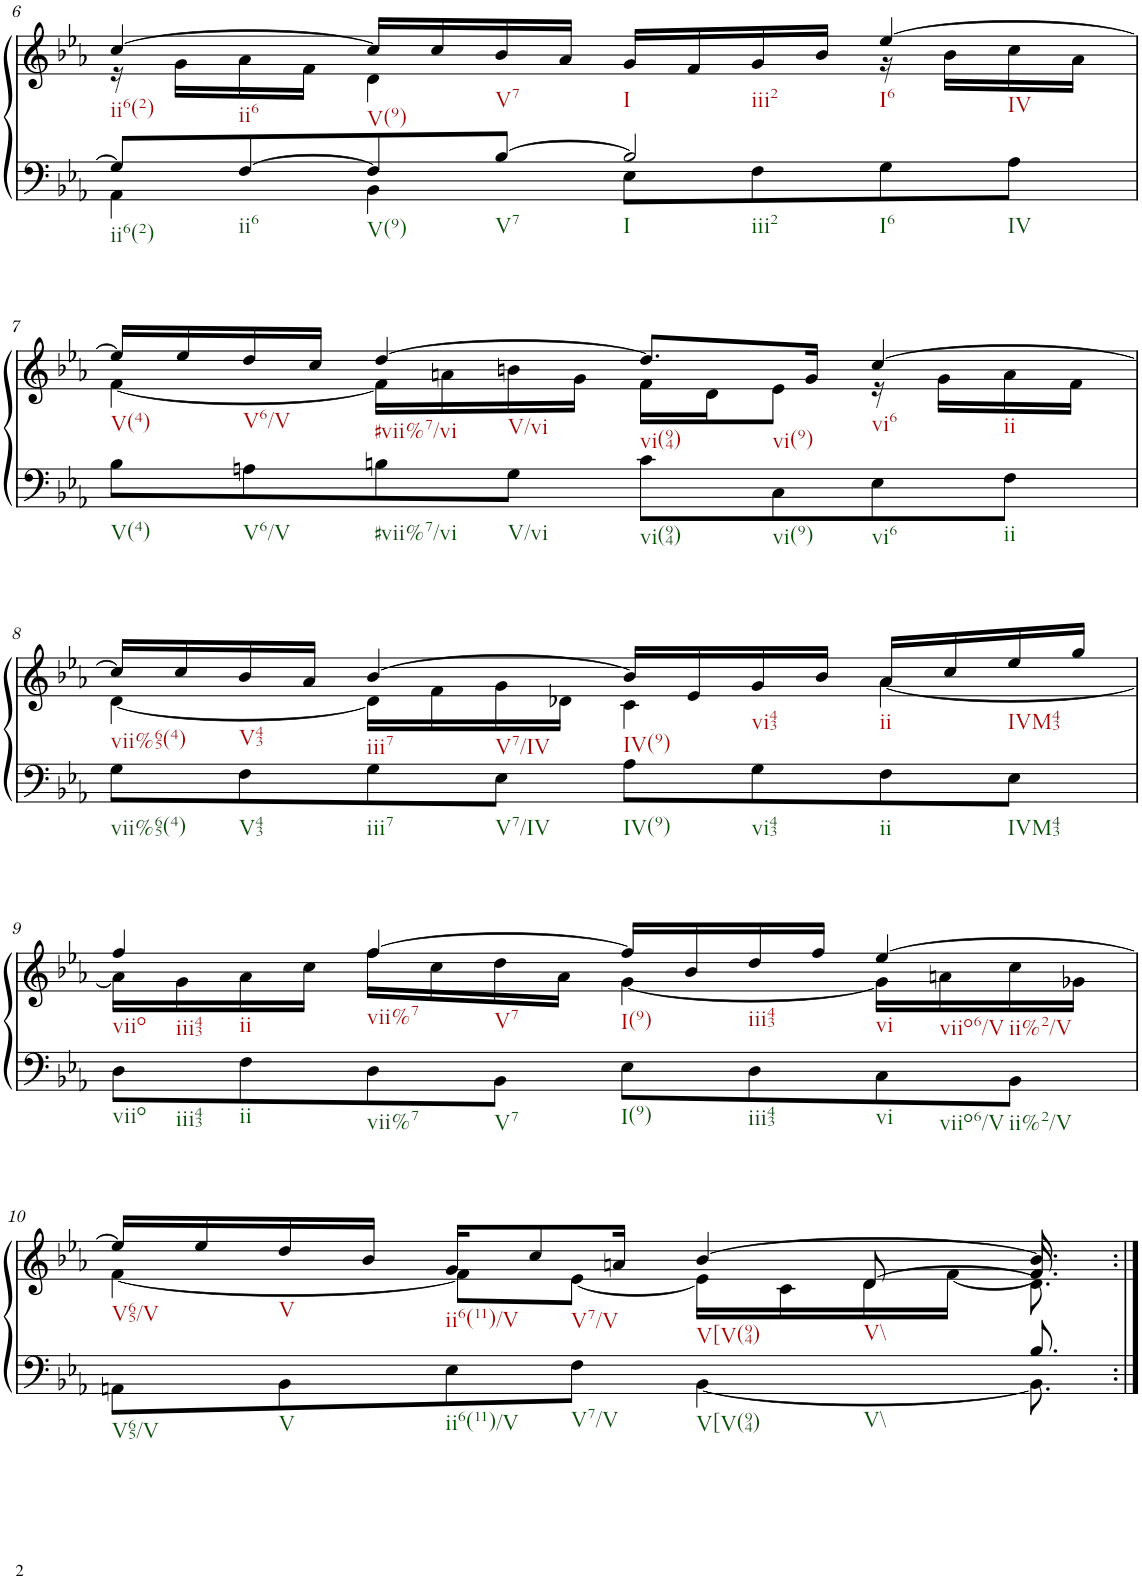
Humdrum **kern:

**kern	**kern
*part1	*part1
*staff2	*staff1
*I"Klavier linke Hand	*
!!LO:PB:g=z
*clefF4	*clefG2
*k[b-e-a-]	*k[b-e-a-]
*M4/4	*M4/4
=6	=6
*^	*^
8G/L]	4AA-\	[4cc/	16r
.	.	.	16g\LL
[8F/	.	.	16a-\
.	.	.	16f\JJ
8F/]	4BB-\	16cc/LL]	4d\
.	.	16cc/	.
[8B-/J	.	16b-/	.
.	.	16a-/JJ	.
2B-/]	8E-\L	16g/LL	4ryy
.	.	16f/	.
.	8F\	16g/	.
.	.	16b-/JJ	.
.	8G\	[4ee-/	16r
.	.	.	16b-\LL
.	8A-\J	.	16cc\
.	.	.	16a-\JJ
!!LO:LB:g=z	!!
=7	=7	=7	=7
1ryy	8B-\L	16ee-/LL]	[4f\
.	.	16ee-/	.
.	8An\	16dd/	.
.	.	16cc/JJ	.
.	8Bn\	[4dd/	16f\LL]
.	.	.	16an\
.	8G\J	.	16bn\
.	.	.	16g\JJ
.	8c\L	8.dd/L]	16f\LL
.	.	.	16d\J
.	8C\	.	8e-\J
.	.	16g/Jk	.
.	8E-\	[4cc/	16r
.	.	.	16g\LL
.	8F\J	.	16a\
.	.	.	16f\JJ
!!LO:LB:g=z	!!
=8	=8	=8	=8
1ryy	8G\L	16cc/LL]	[4d\
.	.	16cc/	.
.	8F\	16b-/	.
.	.	16a-/JJ	.
.	8G\	[4b-/	16d\LL]
.	.	.	16f\
.	8E-\J	.	16g\
.	.	.	16d-X\JJ
.	8A-\L	16b-/LL]	4c\
.	.	16e-/	.
.	8G\	16g/	.
.	.	16b-/JJ	.
.	8F\	16a-/LL	[4a-\
.	.	16cc/	.
.	8E-\J	16ee-/	.
.	.	16gg/JJ	.
!!LO:LB:g=z	!!
=9	=9	=9	=9
1ryy	8D\L	4ff/	16a-\LL]
.	.	.	16g\
.	8F\	.	16a-\
.	.	.	16cc\JJ
.	8D\	[4ff/	16ff\LL
.	.	.	16cc\
.	8BB-\J	.	16dd\
.	.	.	16a-\JJ
.	8E-\L	16ff/LL]	[4g\
.	.	16b-/	.
.	8D\	16dd/	.
.	.	16ff/JJ	.
.	8C\	[4ee-/	16g\LL]
.	.	.	16an\
.	8BB-\J	.	16cc\
.	.	.	16g-X\JJ
!!LO:LB:g=z
=10	=10	=10	=10
*	*	*	*^
4ryy	8AAn\L	16ee-/LL]	[4f\	8ryy
.	.	16ee-/	.	.
*	*	*	*v	*v
.	8BB-\	16dd/	.
.	.	16b-/JJ	.
4ryy	8E-\	16g/KL	8f\L]
.	.	8cc/	.
.	8F\J	.	[8e-\J
.	.	16an/Jk	.
4ryy	[4BB-\	[4b-/	16e-\LL]
.	.	.	16c\
*	*	*	*^
.	.	.	16d\	[8d/
.	.	.	[16f\JJ	.
8.B-/	8.BB-\]	8.b-/]	8.f/]	8.d\]
*v	*v	*	*	*
*	*v	*v	*v
=:|!	=:|!
*-	*-
